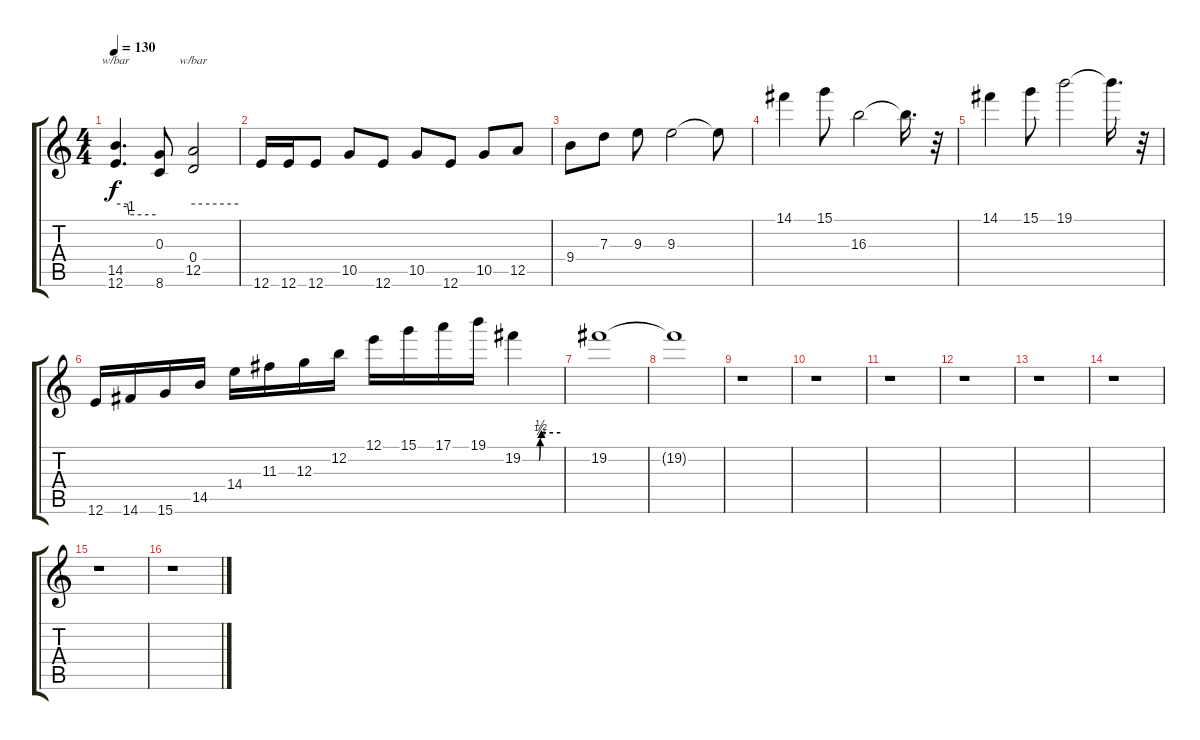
\track "" {instrument overdrivenguitar}
\staff {score tabs}
\tuning (E4 B3 G3 D3 A2 E2) {hide}
\ts (4 4)
\tempo 130
\clef g2
\ks c
(14.5 12.6).4{d tbe (custom default 0 0 18 0 20 -4 60 -4) dy f} (0.3 8.6).8 (0.4 12.5).2{tbe (hold default 0 0 60 0)} |
12.6.16 12.6.16 12.6.8 10.5.8 12.6.8 10.5.8 12.6.8 10.5.8 12.5.8 |
9.4.8 7.3.8 9.3.8 9.3.2 9.3{t}.8 |
14.1.4 15.1.8 16.3.2 16.3{t}.16{d} r.32 |
14.1.4 15.1.8 19.1.2 19.1{t}.16{d} r.32 |
12.6.16 14.6.16 15.6.16 14.5.16 14.4.16 11.3.16 12.3.16 12.2.16 12.1.16 15.1.16 17.1.16 19.1.16 19.2{be (custom 0 0 26 0 28 1 30 2 60 2)}.4 |
19.2.1{volume 7} |
19.2{t}.1 |
r.1 |
r.1 |
r.1 |
r.1 |
r.1 |
r.1 |
r.1 |
r.1
